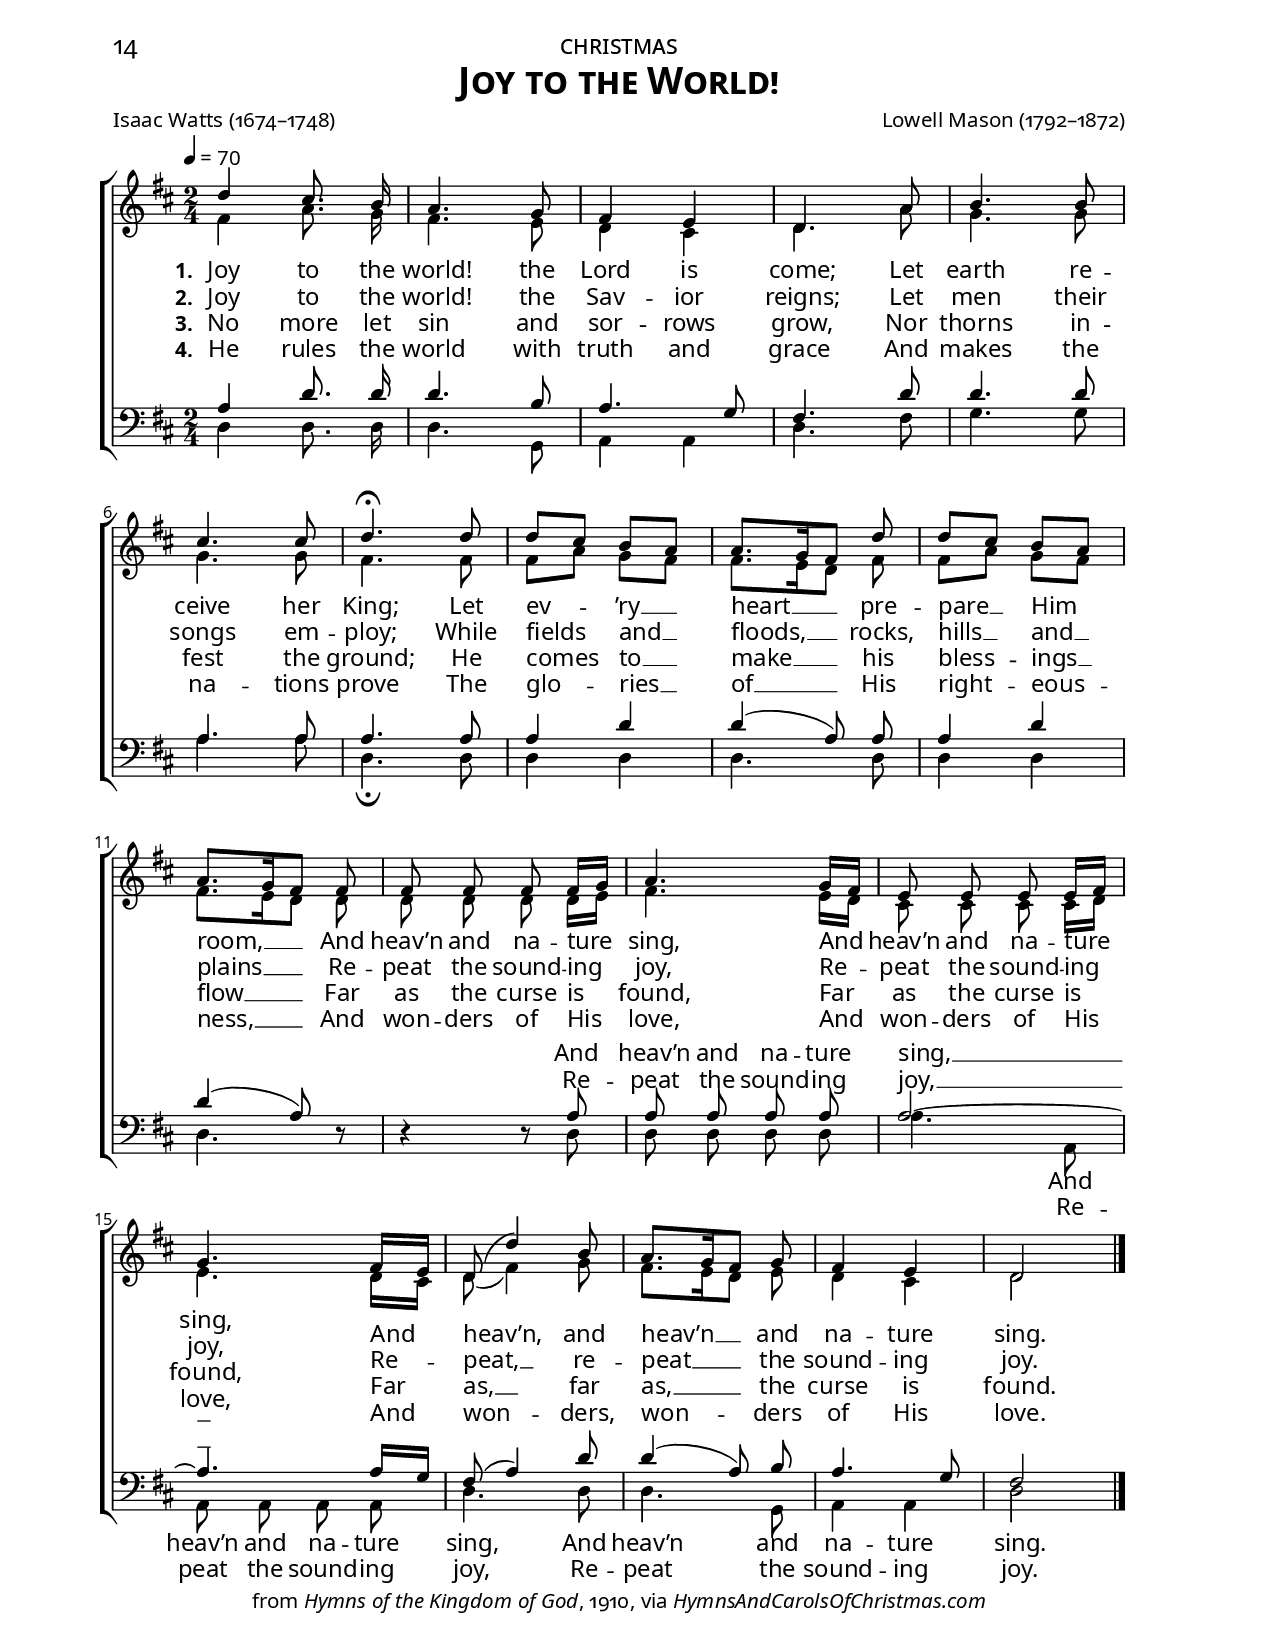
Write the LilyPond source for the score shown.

\version "2.24.0"
\include "util.ly"
\header {
  title = \markup{\override #'(font-name . "Garamond Premier Pro Semibold"){ \abs-fontsize #18 \smallCapsOldStyle"Joy to the World!"}}
  poet = \markup\oldStyleNum"Isaac Watts (1674–1748)"
  composer = \markup\oldStyleNum"Lowell Mason (1792–1872)"
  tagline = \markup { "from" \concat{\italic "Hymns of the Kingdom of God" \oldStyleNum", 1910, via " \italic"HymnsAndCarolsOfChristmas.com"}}
}
\paper {
  paper-height = 11\in
  paper-width = 8.5\in
  indent = 0\in
  %system-system-spacing = #'((basic-distance . 10) (padding . 0))
  system-system-spacing =
    #'((basic-distance . 0)
       (minimum-distance . 0)
       (padding . -5)
       (stretchability . 100))
  ragged-last-bottom = ##f
  ragged-bottom = ##f
  two-sided = ##t
  inner-margin = 1\in
  outer-margin = 0.75\in
  top-margin = 0.26\in
  bottom-margin = 0.25\in
  first-page-number = #014
  print-first-page-number = ##t
  headerLine = \markup{\override #'(font-name . "Garamond Premier Pro") \smallCapsOldStyle"christmas"}
  oddHeaderMarkup = \markup\fill-line{
     \override #'(font-name . "Garamond Premier Pro")\abs-fontsize #12.5
     \combine 
        \fill-line{"" \if \should-print-page-number
        \oldStylePageNum""
        }
        \fill-line{\headerLine}
  }
  evenHeaderMarkup = \markup {
     \override #'(font-name . "Garamond Premier Pro")\abs-fontsize #12.5
     \combine
        \if \should-print-page-number
        \oldStylePageNum""
        \fill-line{\headerLine}
  }
}
#(set-global-staff-size 18) \paper{ #(define fonts (make-pango-font-tree "Garamond Premier Pro" "Garamond Premier Pro" "Garamond Premier Pro" (/ 18 20))) }
global = {
  \key d \major
  \time 2/4
  \autoBeamOff
  \override DynamicLineSpanner.staff-padding = #0.0
  \override DynamicLineSpanner.Y-extent = #'(0.5 . 1)
}

sopMusic = \relative c'' {
  \tempo 4 = 70
  d4 cis8.\noBeam b16 |
  a4. g8 |
  fis4 e |
  d4. a'8 |
  b4. b8 | \break
  
  cis4. cis8 |
  d4.\fermata d8 |
  d[ cis] b[ a] |
  a8.[ g16 fis8] d' |
  d[ cis] b[ a] | \break
  
  a8.[ g16 fis8] fis |
  fis\noBeam fis\noBeam fis\noBeam fis16[ g] |
  a4. g16[ fis] |
  e8\noBeam e\noBeam e\noBeam e16[ fis] | \break
  
  g4. fis16[ e] |
  d8( d'4) b8 |
  a8.[ g16 fis8] g |
  fis4 e |
  d2 \bar "|."
}
sopWords = \lyricmode {
  
}

altoMusic = \relative c' {
  fis4 a8.\noBeam g16 |
  fis4. e8 |
  d4 cis |
  d4. a'8 |
  g4. g8 |
  
  g4. g8 |
  fis4. fis8 |
  fis8[ a] g[ fis] |
  fis8.[ e16 d8] fis |
  fis[ a] g[ fis] |
  
  fis8.[ e16 d8] d |
  d\noBeam d\noBeam d\noBeam d16[ e] |
  fis4. e16[ d] |
  cis8\noBeam cis\noBeam cis\noBeam cis16[ d] |
  
  e4. d16[ cis] |
  d8( fis4) g8 |
  fis8.[ e16 d8] e8 |
  d4 cis |
  d2
}
altoWords = \lyricmode {
  \dropLyricsV
  \set stanza = "1. "
  Joy to the world! the Lord is come;
  Let earth re -- ceive her King;
  Let ev -- ’ry __ heart __ pre -- pare __ Him
  \raiseLyrics
  room, __
  And heav’n and na -- ture sing,
  And heav’n and na -- ture sing,
  \dropLyricsXV
  And heav’n, and heav’n __ and na -- ture sing.
}
altoWordsII = \lyricmode {
  \dropLyricsV
  \set stanza = "2. "
  Joy to the world! the Sav -- ior reigns;
  Let men their songs em -- ploy;
  While fields and __ floods, __ rocks, hills __ and __
  \raiseLyrics
  plains __
  
  Re -- peat the sound -- ing joy,
  Re -- peat the sound -- ing joy,
  \dropLyricsXV
  Re -- peat, __ re -- peat __ the sound -- ing joy.
}
altoWordsIII = \lyricmode {
  \dropLyricsV
  \set stanza = "3. "
  No more let sin and sor -- rows grow,
  Nor thorns in -- fest the ground;
  He comes to __ make __ his bless -- ings __
  \raiseLyrics flow __
  Far as the curse is found,
  Far as the curse is found,
  \dropLyricsXV
  Far as, __ far as, __ the curse is found.
}
altoWordsIV = \lyricmode {
  \dropLyricsV
  \set stanza = "4. "
  He rules the world with truth and grace
  And makes the na -- tions prove
  The glo -- ries __ of __ His right -- eous --
  \raiseLyrics
  ness, __
  
  And won -- ders of His love,  
  And won -- ders of His love,
  \dropLyricsXV
  And won -- ders, won -- ders of His love.
}

tenorMusic = \relative c' {
  a4 d8.\noBeam d16 |
  d4. b8 |
  a4. g8 |
  fis4. d'8 |
  d4. d8 |
  
  a4. a8 |
  a4. a8 |
  a4 d |
  d( a8)\noBeam a8 |
  a4 d |
  
  d( a8) d,\rest |
  d4\rest d8\rest a' |
  a\noBeam a\noBeam a\noBeam a\noBeam |
  a2~ |
  
  a4. a16[ g] |
  fis8( a4) d8 |
  d4( a8)\noBeam b |
  a4. g8 |
  fis2
}
tenorWords = \lyricmode {
  \repeat unfold 22 { \skip 1 }
  And heav’n and na -- ture sing, __
}
tenorWordsII = \lyricmode {
  \repeat unfold 22 { \skip 1 }
  Re -- peat the sound -- ing joy, __
}
tenorWordsIII = \lyricmode {
  \repeat unfold 22 { \skip 1 }
  And won -- ders of His love, __
}

bassMusic = \relative c {
  d4 d8.\noBeam d16 |
  d4. g,8 |
  a4 a |
  d4. fis8 |
  g4. g8 |
  
  a4. a8 |
  d,4.\fermata d8 |
  d4 d |
  d4. d8 |
  d4 d |
  
  d4. s8 |
  s4. d8 |
  d\noBeam d\noBeam d\noBeam d\noBeam |
  a'4. a,8 |
  
  a8\noBeam a\noBeam a\noBeam a\noBeam |
  d4. d8 |
  d4. g,8 |
  a4 a |
  d2
}
bassWords = \lyricmode {
  \repeat unfold 28 { \skip 1 }
  And heav’n and na -- ture sing,
  And heav’n and na -- ture sing.
}
bassWordsII = \lyricmode {
  \repeat unfold 28 { \skip 1 }
  Re -- peat the sound -- ing joy,
  Re -- peat the sound -- ing joy.
}
bassWordsIII = \lyricmode {
  \repeat unfold 28 { \skip 1 }
  And won -- ders of His love,
  And won -- ders of His love.
}

\score {
  <<
   \new ChoirStaff <<
%    \new Lyrics = sopranos \with { \override VerticalAxisGroup.nonstaff-relatedstaff-spacing = #'((basic-distance . 1)) }
    \new Staff = women <<
      \new Voice = "sopranos" { \voiceOne << \global \sopMusic >> }
      \new Voice = "altos" { \voiceTwo << \global \altoMusic >> }
    >>
    \new Lyrics \with { alignAboveContext = "women" \override VerticalAxisGroup.nonstaff-relatedstaff-spacing = #'((basic-distance . 1))} \lyricsto "sopranos" \sopWords
    \new Lyrics = "altosIV"  \with { alignBelowContext = "women" } \lyricsto "altos" \altoWordsIV
    \new Lyrics = "altosIII"  \with { alignBelowContext = "women" } \lyricsto "altos" \altoWordsIII
    \new Lyrics = "altosII"  \with { alignBelowContext = "women" } \lyricsto "altos" \altoWordsII
    \new Lyrics = "altos"  \with { alignBelowContext = "women" \override VerticalAxisGroup.nonstaff-relatedstaff-spacing = #'((basic-distance . 1))} \lyricsto "altos" \altoWords
   \new Staff = men <<
      \clef bass
      \new Voice = "tenors" { \voiceOne << \global \tenorMusic >> }
      \new Voice = "basses" { \voiceTwo << \global \bassMusic >> }
    >>
    \new Lyrics \with { alignAboveContext = "men" \override VerticalAxisGroup.nonstaff-relatedstaff-spacing = #'((basic-distance . 1)) } \lyricsto "tenors" \tenorWords
    \new Lyrics \with { alignAboveContext = "men" \override VerticalAxisGroup.nonstaff-relatedstaff-spacing = #'((basic-distance . 1)) } \lyricsto "tenors" \tenorWordsII
%    \new Lyrics \with { alignAboveContext = "men" \override VerticalAxisGroup.nonstaff-relatedstaff-spacing = #'((basic-distance . 1)) } \lyricsto "tenors" \tenorWordsIII
%    \new Lyrics \with { alignBelowContext = "men" \override VerticalAxisGroup.nonstaff-relatedstaff-spacing = #'((basic-distance . 1)) } \lyricsto "basses" \bassWordsIII
    \new Lyrics \with { alignBelowContext = "men" \override VerticalAxisGroup.nonstaff-relatedstaff-spacing = #'((basic-distance . 1)) } \lyricsto "basses" \bassWordsII
    \new Lyrics \with { alignBelowContext = "men" \override VerticalAxisGroup.nonstaff-relatedstaff-spacing = #'((basic-distance . 1)) } \lyricsto "basses" \bassWords
  >>
%    \new PianoStaff << \new Staff { \new Voice { \pianoRH } } \new Staff { \clef "bass" \pianoLH } >>
  >>
  \layout {
  \context {
    \Lyrics
    \override LyricText.font-size = #1.3
  }
    \context {
      \Score
      %\override SpacingSpanner.base-shortest-duration = #(ly:make-moment 1/8)
      %\override SpacingSpanner.common-shortest-duration = #(ly:make-moment 1/4)
    }
    \context {
      % Remove all empty staves
      % \Staff \RemoveEmptyStaves \override VerticalAxisGroup.remove-first = ##t
    }
    \context {
      \Lyrics
      \override LyricText.X-offset = #center-on-word
    }
  }
}

